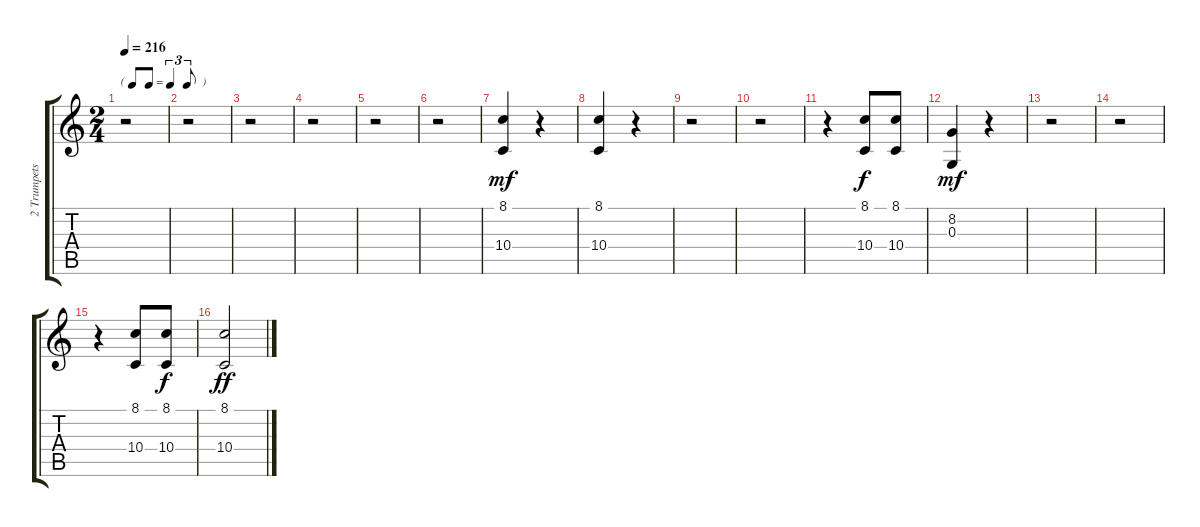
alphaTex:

\track ("2 Trumpets in C" "2 Trumpets") {instrument trumpet}
\staff {score tabs}
\tuning (E4 B3 G3 D3 A2 E2) {hide}
\ts (2 4)
\tf triplet8th
\tempo 216
\clef g2
\ks c
r.2{dy f} |
r.2 |
r.2 |
r.2 |
r.2 |
r.2 |
(8.1 10.4).4{dy mf} r.4 |
(8.1 10.4).4 r.4 |
r.2 |
r.2 |
r.4 (8.1 10.4).8{dy f} (8.1 10.4).8 |
(8.2 0.3).4{dy mf} r.4 |
r.2 |
r.2 |
r.4 (8.1 10.4).8 (8.1 10.4).8{dy f} |
(8.1 10.4).2{dy ff}
